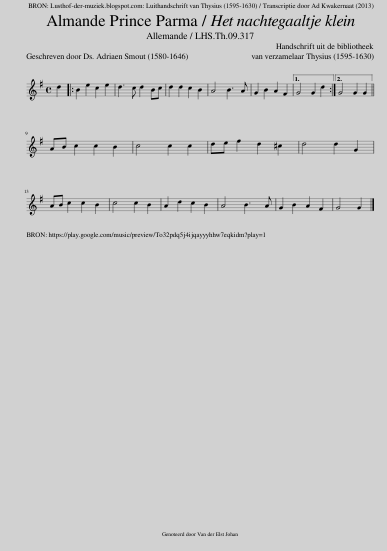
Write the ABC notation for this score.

X:1
L:1/8
Q:1/4=120
M:4/4
I:linebreak $
K:G
V:1 treble
V:1
 d2 |: B2 e2 c2 e2 | d3 c d2 Bc | d2 d2 c2 B2 | A4 B3 A | %5
 G2 B2 A2 F2 |1 G4 G2 d2 :|2 G4 G2 G2 ||$ AB c2 c2 B2 | c4 c2 c2 | %10
 de f2 d2 ^c2 | d4 d2 G2 |$ AB c2 c2 B2 | c4 c2 B2 | A2 d2 c2 B2 | %15
 A4 B3 A | G2 B2 A2 F2 | G4 G2 |] %18
